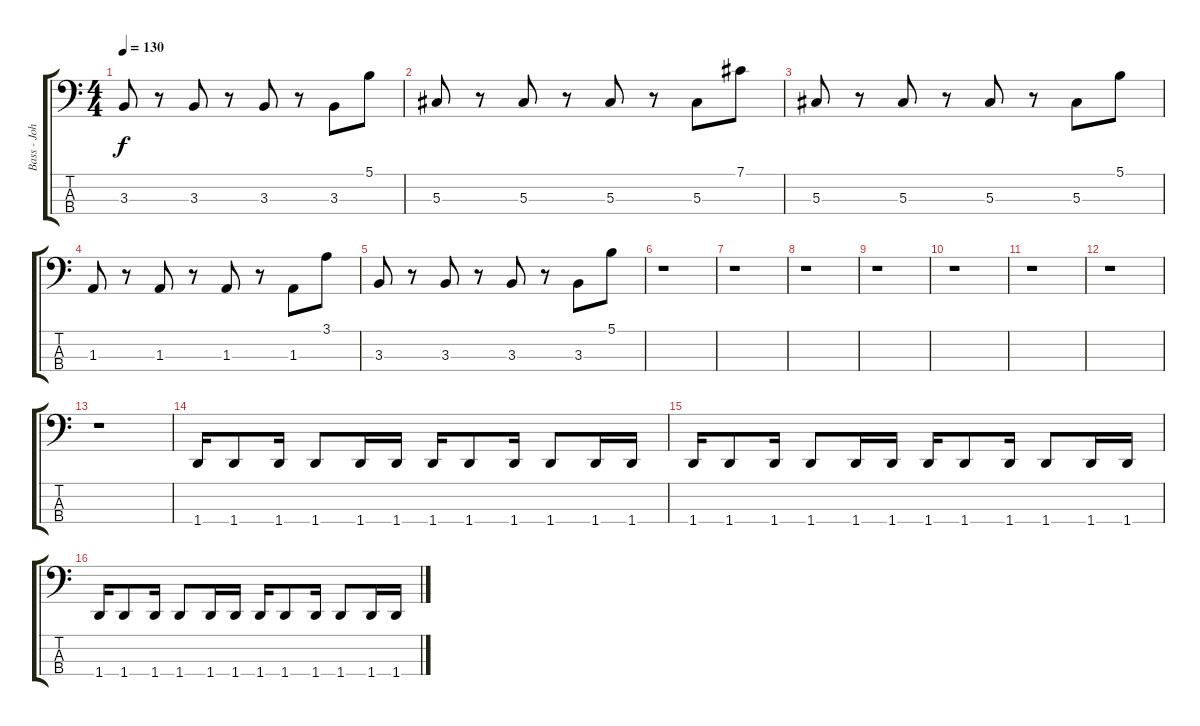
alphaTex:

\track ("Bass - John Holgado" "Bass - Joh") {instrument electricbasspick}
\staff {score tabs}
\tuning (Gb2 Db2 Ab1 Db1) {hide}
\ts (4 4)
\tempo 130
\clef f4
\ks c
3.3.8{dy f} r.8 3.3.8 r.8 3.3.8 r.8 3.3.8 5.1.8 |
5.3.8 r.8 5.3.8 r.8 5.3.8 r.8 5.3.8 7.1.8 |
5.3.8 r.8 5.3.8 r.8 5.3.8 r.8 5.3.8 5.1.8 |
1.3.8 r.8 1.3.8 r.8 1.3.8 r.8 1.3.8 3.1.8 |
3.3.8 r.8 3.3.8 r.8 3.3.8 r.8 3.3.8 5.1.8 |
r.1 |
r.1 |
r.1 |
r.1 |
r.1 |
r.1 |
r.1 |
r.1 |
1.4.16 1.4.8 1.4.16 1.4.8 1.4.16 1.4.16 1.4.16 1.4.8 1.4.16 1.4.8 1.4.16 1.4.16 |
1.4.16 1.4.8 1.4.16 1.4.8 1.4.16 1.4.16 1.4.16 1.4.8 1.4.16 1.4.8 1.4.16 1.4.16 |
1.4.16 1.4.8 1.4.16 1.4.8 1.4.16 1.4.16 1.4.16 1.4.8 1.4.16 1.4.8 1.4.16 1.4.16
